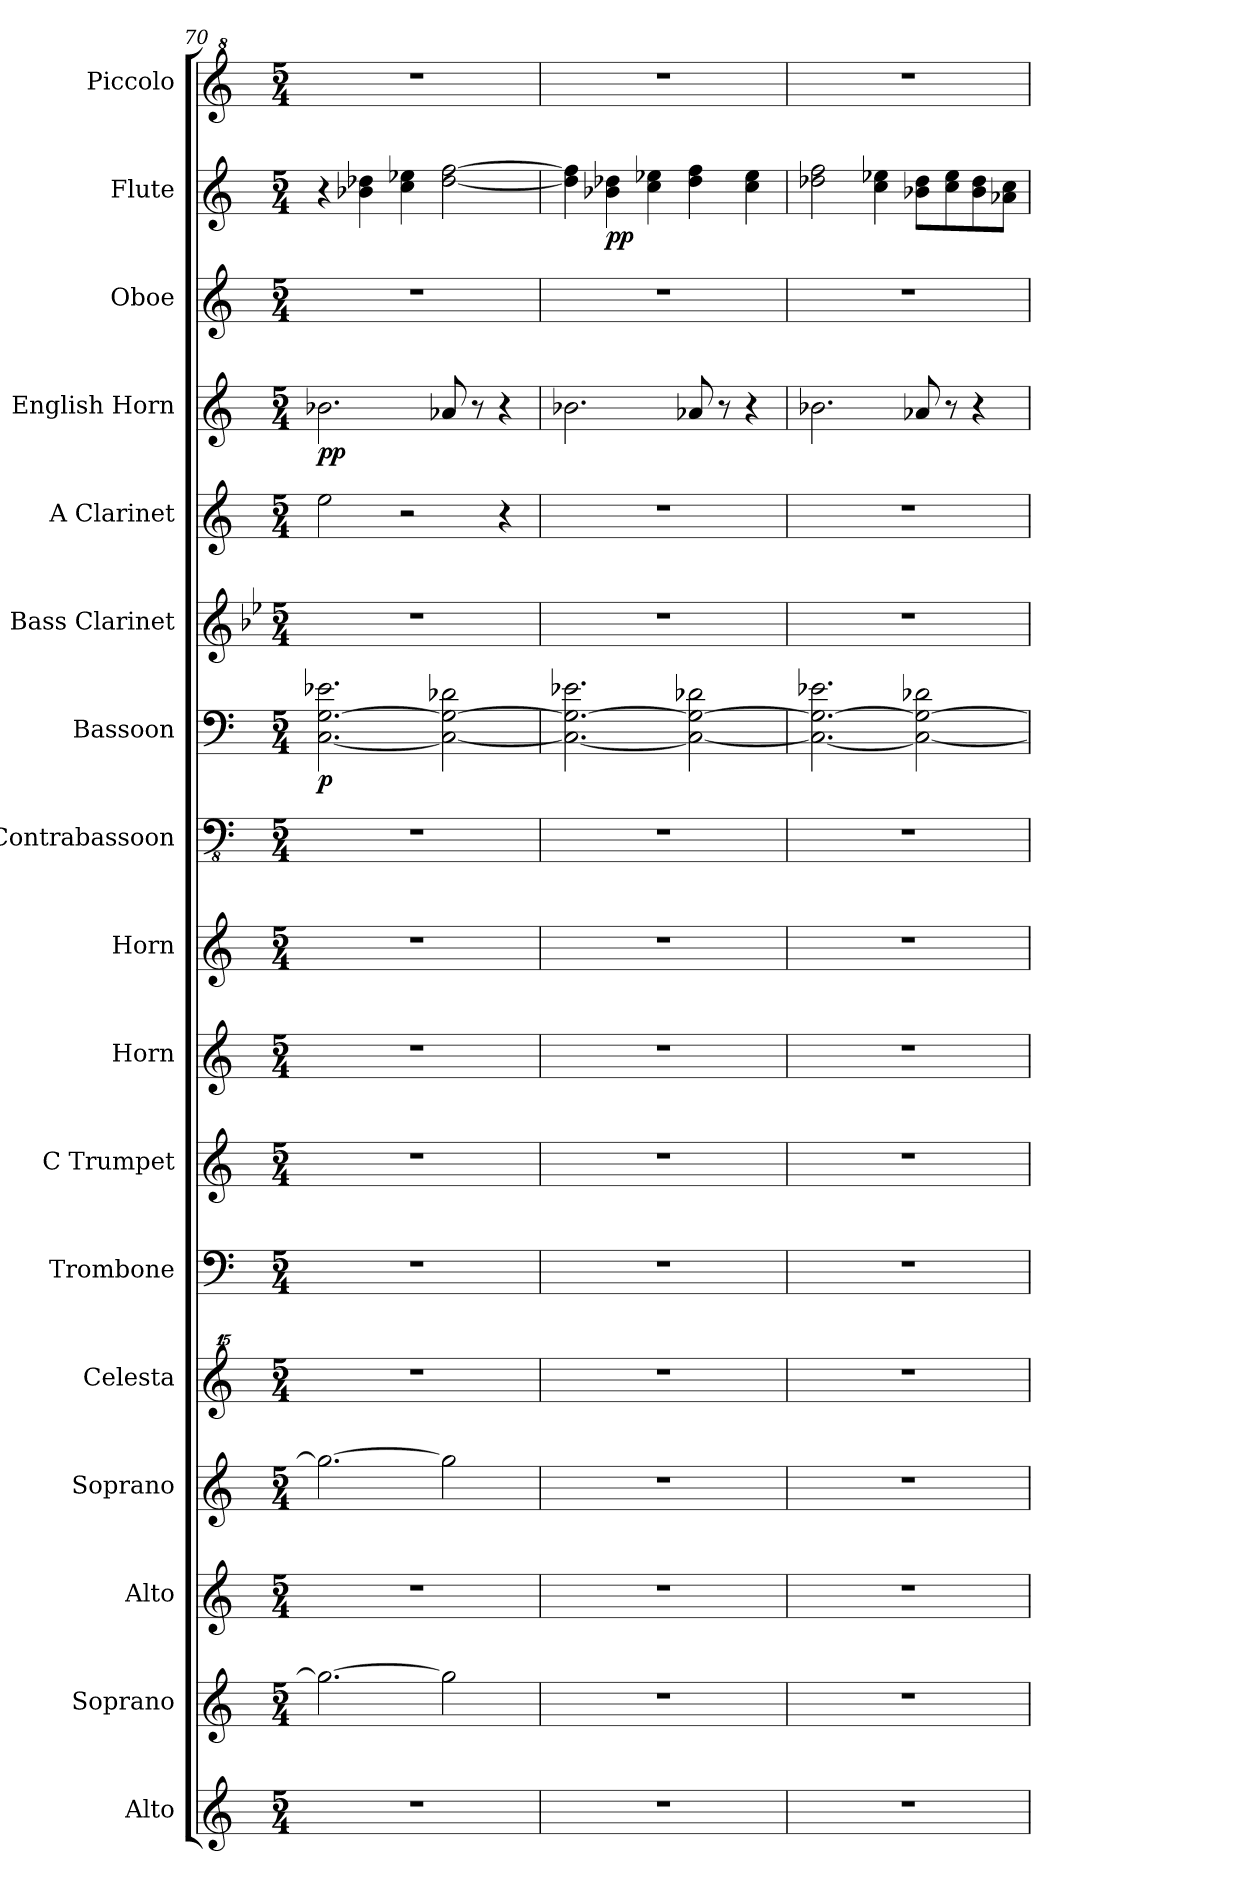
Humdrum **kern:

**kern	**kern	**kern	**kern	**kern	**kern	**kern	**kern	**kern	**kern	**kern	**dynam	**kern	**kern	**kern	**dynam	**kern	**kern	**dynam	**kern
*part17	*part16	*part15	*part14	*part13	*part12	*part11	*part10	*part9	*part8	*part7	*part7	*part6	*part5	*part4	*part4	*part3	*part2	*part2	*part1
*staff17	*staff16	*staff15	*staff14	*staff13	*staff12	*staff11	*staff10	*staff9	*staff8	*staff7	*staff7	*staff6	*staff5	*staff4	*staff4	*staff3	*staff2	*staff2	*staff1
*I"Alto	*I"Soprano	*I"Alto	*I"Soprano	*I"Celesta	*I"Trombone	*I"C Trumpet	*I"Horn	*I"Horn	*I"Contrabassoon	*I"Bassoon	*	*I"Bass Clarinet	*I"A Clarinet	*I"English Horn	*	*I"Oboe	*I"Flute	*	*I"Piccolo
*I'A.	*I'S.	*I'A.	*I'S.	*I'Cel.	*I'Trb.	*I'C Tpt.	*I'Hn.	*I'Hn.	*I'Cbsn.	*I'Bsn.	*	*I'B. Cl.	*I'A Cl.	*I'E. Hn.	*	*I'Ob.	*I'Fl.	*	*I'Picc.
!!LO:PB:g=z
*clefG2	*clefG2	*clefG2	*clefG2	*clefG^^2	*clefF4	*clefG2	*clefG2	*clefG2	*clefFv4	*clefF4	*	*clefG2	*clefG2	*clefG2	*	*clefG2	*clefG2	*	*clefG^2
*	*	*	*	*	*	*	*ITrd4c7	*ITrd4c7	*ITrd7c12	*	*	*ITrd8c14	*ITrd2c3	*ITrd4c7	*	*	*	*	*ITrd-7c-12
*k[]	*k[]	*k[]	*k[]	*k[]	*k[]	*k[]	*k[b-]	*k[b-]	*k[]	*k[]	*	*k[b-e-]	*k[f#c#g#]	*k[b-]	*	*k[]	*k[]	*	*k[]
*C:	*C:	*C:	*C:	*C:	*C:	*C:	*F:	*F:	*C:	*C:	*	*B-:	*A:	*F:	*	*C:	*C:	*	*C:
*M5/4	*M5/4	*M5/4	*M5/4	*M5/4	*M5/4	*M5/4	*M5/4	*M5/4	*M5/4	*M5/4	*	*M5/4	*M5/4	*M5/4	*	*M5/4	*M5/4	*	*M5/4
=70	=70	=70	=70	=70	=70	=70	=70	=70	=70	=70	=70	=70	=70	=70	=70	=70	=70	=70	=70
!	!	!	!	!	!	!	!	!	!	!	!LO:DY:b	!	!	!	!LO:DY:b	!	!	!	!
4%5r	2.gg\_	4%5r	2.gg\_	4%5r	4%5r	4%5r	4%5r	4%5r	4%5r	[2.C\ [2.G\ 2.e-X\	p	4%5r	2cc#\	2.e-X\	pp	4%5r	4r	.	4%5r
.	.	.	.	.	.	.	.	.	.	.	.	.	.	.	.	.	4b-X\ 4dd-X\	.	.
.	.	.	.	.	.	.	.	.	.	.	.	.	2r	.	.	.	4cc\ 4ee-X\	.	.
.	2gg\]	.	2gg\]	.	.	.	.	.	.	2C\_ 2G\_ 2d-X\	.	.	.	8d-X/	.	.	[2dd-\ [2ff\	.	.
.	.	.	.	.	.	.	.	.	.	.	.	.	.	8r	.	.	.	.	.
.	.	.	.	.	.	.	.	.	.	.	.	.	4r	4r	.	.	.	.	.
=71	=71	=71	=71	=71	=71	=71	=71	=71	=71	=71	=71	=71	=71	=71	=71	=71	=71	=71	=71
4%5r	4%5r	4%5r	4%5r	4%5r	4%5r	4%5r	4%5r	4%5r	4%5r	2.C\_ 2.G\_ 2.e-X\	.	4%5r	4%5r	2.e-X\	.	4%5r	4dd-\] 4ff\]	.	4%5r
!	!	!	!	!	!	!	!	!	!	!	!	!	!	!	!	!	!	!LO:DY:b	!
.	.	.	.	.	.	.	.	.	.	.	.	.	.	.	.	.	4b-X\ 4dd-X\	pp	.
.	.	.	.	.	.	.	.	.	.	.	.	.	.	.	.	.	4cc\ 4ee-X\	.	.
.	.	.	.	.	.	.	.	.	.	2C\_ 2G\_ 2d-X\	.	.	.	8d-X/	.	.	4dd-\ 4ff\	.	.
.	.	.	.	.	.	.	.	.	.	.	.	.	.	8r	.	.	.	.	.
.	.	.	.	.	.	.	.	.	.	.	.	.	.	4r	.	.	4cc\ 4ee-\	.	.
=72	=72	=72	=72	=72	=72	=72	=72	=72	=72	=72	=72	=72	=72	=72	=72	=72	=72	=72	=72
4%5r	4%5r	4%5r	4%5r	4%5r	4%5r	4%5r	4%5r	4%5r	4%5r	2.C\_ 2.G\_ 2.e-X\	.	4%5r	4%5r	2.e-X\	.	4%5r	2dd-X\ 2ff\	.	4%5r
.	.	.	.	.	.	.	.	.	.	.	.	.	.	.	.	.	4cc\ 4ee-X\	.	.
.	.	.	.	.	.	.	.	.	.	2C\_ 2G\_ 2d-X\	.	.	.	8d-X/	.	.	8b-X\ 8dd-\L	.	.
.	.	.	.	.	.	.	.	.	.	.	.	.	.	8r	.	.	8cc\ 8ee-\	.	.
.	.	.	.	.	.	.	.	.	.	.	.	.	.	4r	.	.	8b-\ 8dd-\	.	.
.	.	.	.	.	.	.	.	.	.	.	.	.	.	.	.	.	8a-X\ 8cc\J	.	.
=	=	=	=	=	=	=	=	=	=	=	=	=	=	=	=	=	=	=	=
*-	*-	*-	*-	*-	*-	*-	*-	*-	*-	*-	*-	*-	*-	*-	*-	*-	*-	*-	*-
